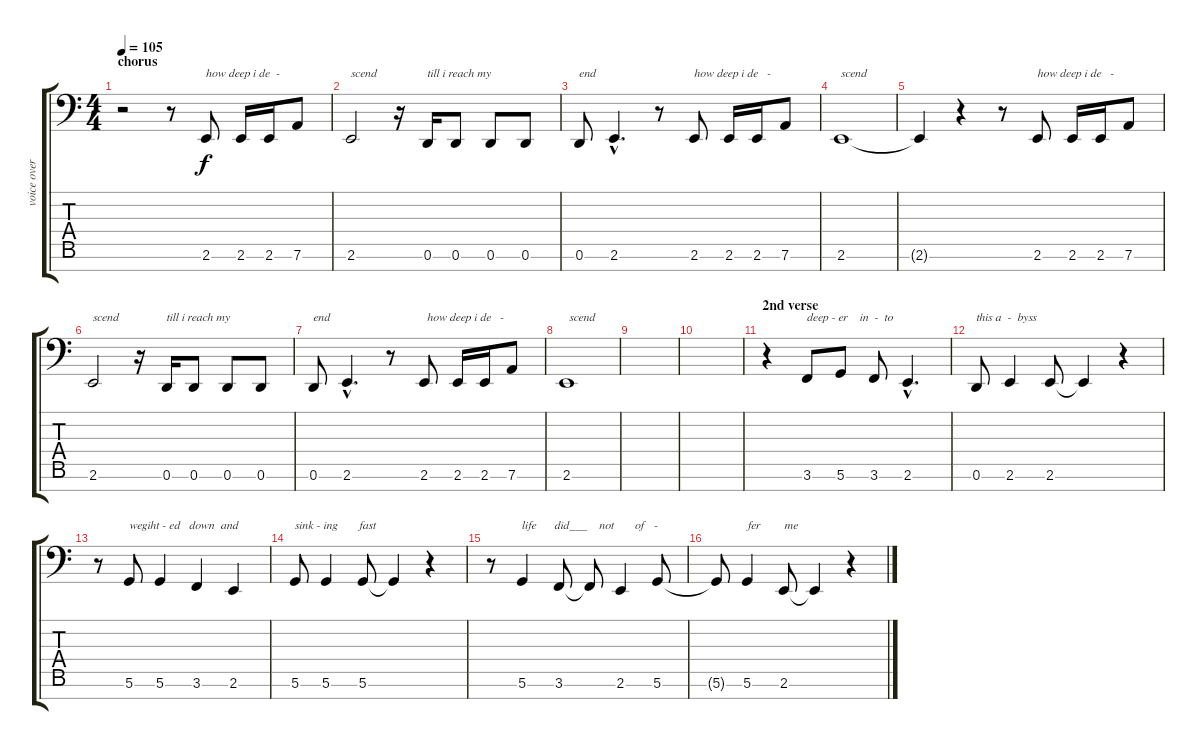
\track ("voice over dub" "voice over") {instrument lead2sawtooth}
\staff {score tabs}
\tuning (D4 A3 F3 C3 G2 D2 A1) {hide}
\ts (4 4)
\section ("" "chorus")
\tempo 105
\clef f4
\ks c
r.2{dy f} r.8 2.6.8{txt "how deep i de  -"} 2.6.16 2.6.16 7.6.8 |
2.6.2{txt "scend"} r.16 0.6.16{txt "till i reach my"} 0.6.8 0.6.8 0.6.8 |
0.6.8{txt "end"} 2.6{hac}.4{d} r.8 2.6.8{txt "how deep i de   -"} 2.6.16 2.6.16 7.6.8 |
2.6.1{txt "scend"} |
2.6{t}.4 r.4 r.8 2.6.8{txt "how deep i de   -"} 2.6.16 2.6.16 7.6.8 |
2.6.2{txt "scend"} r.16 0.6.16{txt "till i reach my"} 0.6.8 0.6.8 0.6.8 |
0.6.8{txt "end"} 2.6{hac}.4{d} r.8 2.6.8{txt " how deep i de   -"} 2.6.16 2.6.16 7.6.8 |
2.6.1{txt " scend"} |
|
|
\section ("" "2nd verse")
r.4 3.6.8{txt "deep - er    in  -  to"} 5.6.8 3.6.8 2.6{hac}.4{d} |
0.6.8{txt "this a  -  byss"} 2.6.4 2.6.8 2.6{t}.4 r.4 |
r.8 5.6.8{txt "wegiht - ed   down  and"} 5.6.4 3.6.4 2.6.4 |
5.6.8{txt "sink - ing       fast"} 5.6.4 5.6.8 5.6{t}.4 r.4 |
r.8 5.6.4{txt "life      did___    not       of   -"} 3.6.8 3.6{t}.8 2.6.4 5.6.8 |
5.6{t}.8 5.6.4{txt "fer        me"} 2.6.8 2.6{t}.4 r.4
